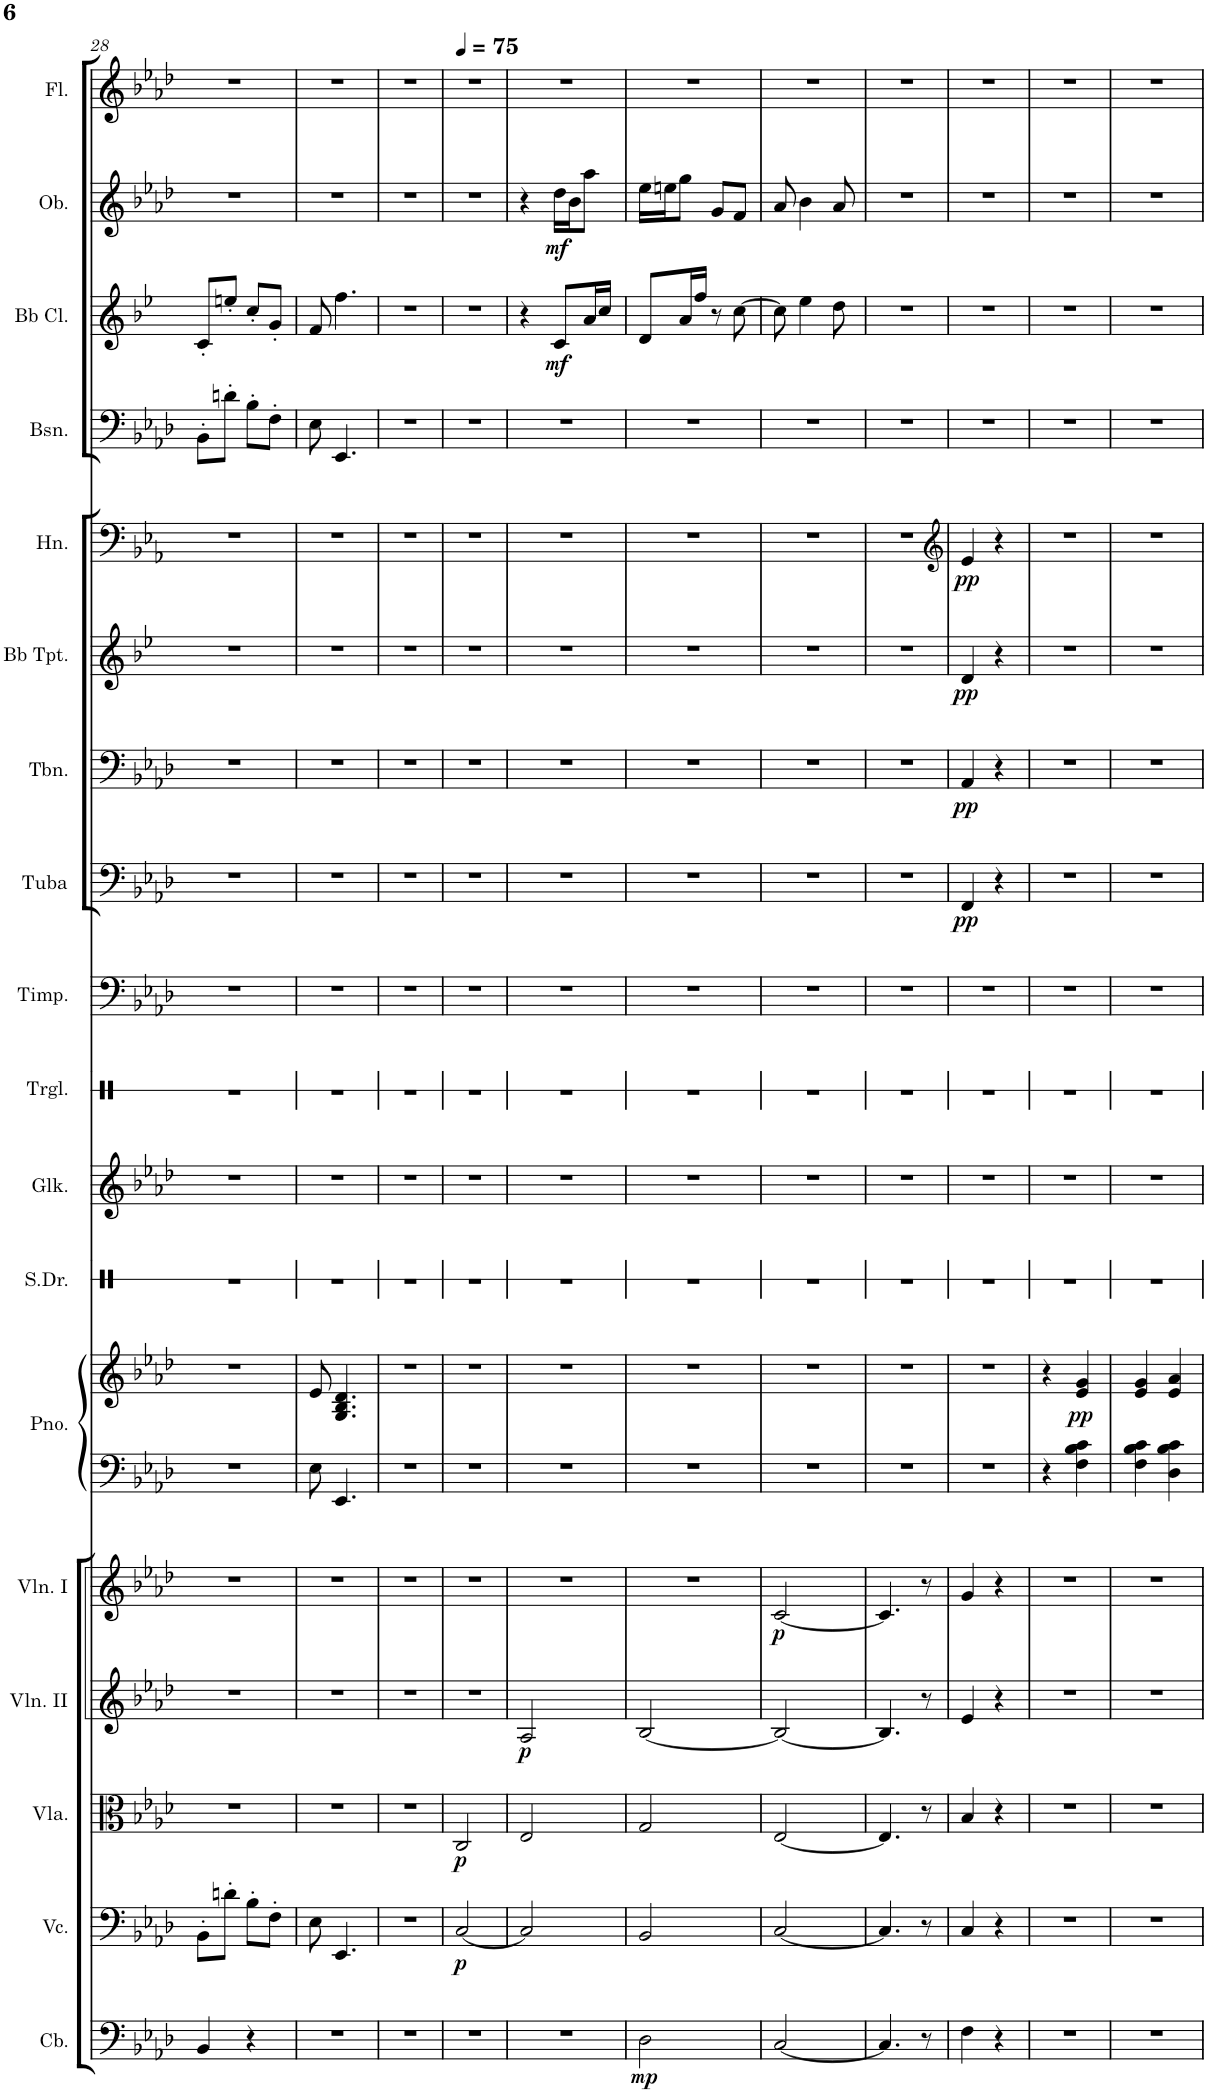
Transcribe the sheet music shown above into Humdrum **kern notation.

**kern	**dynam	**kern	**dynam	**kern	**dynam	**kern	**dynam	**kern	**dynam	**kern	**kern	**dynam	**kern	**kern	**kern	**kern	**kern	**dynam	**kern	**dynam	**kern	**dynam	**kern	**dynam	**kern	**kern	**dynam	**kern	**dynam	**kern
*part18	*part18	*part17	*part17	*part16	*part16	*part15	*part15	*part14	*part14	*part13	*part13	*part13	*part12	*part11	*part10	*part9	*part8	*part8	*part7	*part7	*part6	*part6	*part5	*part5	*part4	*part3	*part3	*part2	*part2	*part1
*staff19	*staff19	*staff18	*staff18	*staff17	*staff17	*staff16	*staff16	*staff15	*staff15	*staff14	*staff13	*staff13/14	*staff12	*staff11	*staff10	*staff9	*staff8	*staff8	*staff7	*staff7	*staff6	*staff6	*staff5	*staff5	*staff4	*staff3	*staff3	*staff2	*staff2	*staff1
*I"Contrabass	*	*I"Cello	*	*I"Viola	*	*I"Violin II	*	*I"Violin I	*	*I"Piano	*	*	*I"Snare Drum	*I"Glockenspiel	*I"Triangle	*I"Timpani	*I"Tuba	*	*I"Trombone	*	*I"Trumpet in Bb	*	*I"Horn in F	*	*I"Bassoon	*I"Clarinet in Bb	*	*I"Oboe	*	*I"Flute
*I'Cb.	*	*	*	*I'Vla.	*	*I'Vln. II	*	*I'Vln. I	*	*I'Pno.	*	*	*I'S.Dr.	*I'Glk.	*I'Trgl.	*I'Timp.	*I'Tuba	*	*I'Tbn.	*	*	*	*I'Hn.	*	*I'Bsn.	*	*	*I'Ob.	*	*I'Fl.
!!LO:PB:g=z
*clefF4	*	*clefF4	*	*clefC3	*	*clefG2	*	*clefG2	*	*clefF4	*clefG2	*	*clefX	*clefG2	*clefX	*clefF4	*clefF4	*	*clefF4	*	*clefG2	*	*clefF4	*	*clefF4	*clefG2	*	*clefG2	*	*clefG2
*Trd7c12	*	*	*	*	*	*	*	*	*	*	*	*	*	*Trd-14c-24	*	*	*	*	*	*	*Trd1c2	*	*Trd4c7	*	*	*Trd1c2	*	*	*	*
*k[b-e-a-d-]	*	*k[b-e-a-d-]	*	*k[b-e-a-d-]	*	*k[b-e-a-d-]	*	*k[b-e-a-d-]	*	*k[b-e-a-d-]	*k[b-e-a-d-]	*	*k[b-e-a-d-]	*k[b-e-a-d-]	*k[b-e-a-d-]	*k[b-e-a-d-]	*k[b-e-a-d-]	*	*k[b-e-a-d-]	*	*k[b-e-]	*	*k[b-e-a-]	*	*k[b-e-a-d-]	*k[b-e-]	*	*k[b-e-a-d-]	*	*k[b-e-a-d-]
*A-:	*	*A-:	*	*A-:	*	*A-:	*	*A-:	*	*A-:	*A-:	*	*A-:	*A-:	*A-:	*A-:	*A-:	*	*A-:	*	*B-:	*	*E-:	*	*A-:	*B-:	*	*A-:	*	*A-:
*M2/4	*	*M2/4	*	*M2/4	*	*M2/4	*	*M2/4	*	*M2/4	*M2/4	*	*M2/4	*M2/4	*M2/4	*M2/4	*M2/4	*	*M2/4	*	*M2/4	*	*M2/4	*	*M2/4	*M2/4	*	*M2/4	*	*M2/4
=28	=28	=28	=28	=28	=28	=28	=28	=28	=28	=28	=28	=28	=28	=28	=28	=28	=28	=28	=28	=28	=28	=28	=28	=28	=28	=28	=28	=28	=28	=28
4BB-/	.	8BB-'\L	.	2r	.	2r	.	2r	.	2r	2r	.	2r	2r	2r	2r	2r	.	2r	.	2r	.	2r	.	8BB-'\L	8c'/L	.	2r	.	2r
.	.	8dn'\J	.	.	.	.	.	.	.	.	.	.	.	.	.	.	.	.	.	.	.	.	.	.	8dn'\J	8een'/J	.	.	.	.
4r	.	8B-'\L	.	.	.	.	.	.	.	.	.	.	.	.	.	.	.	.	.	.	.	.	.	.	8B-'\L	8cc'/L	.	.	.	.
.	.	8F'\J	.	.	.	.	.	.	.	.	.	.	.	.	.	.	.	.	.	.	.	.	.	.	8F'\J	8g'/J	.	.	.	.
=29	=29	=29	=29	=29	=29	=29	=29	=29	=29	=29	=29	=29	=29	=29	=29	=29	=29	=29	=29	=29	=29	=29	=29	=29	=29	=29	=29	=29	=29	=29
2r	.	8E-\	.	2r	.	2r	.	2r	.	8E-\	8e-/	.	2r	2r	2r	2r	2r	.	2r	.	2r	.	2r	.	8E-\	8f/	.	2r	.	2r
.	.	4.EE-/	.	.	.	.	.	.	.	4.EE-/	4.G/ 4.B-/ 4.d-/	.	.	.	.	.	.	.	.	.	.	.	.	.	4.EE-/	4.ff\	.	.	.	.
=30	=30	=30	=30	=30	=30	=30	=30	=30	=30	=30	=30	=30	=30	=30	=30	=30	=30	=30	=30	=30	=30	=30	=30	=30	=30	=30	=30	=30	=30	=30
2r	.	2r	.	2r	.	2r	.	2r	.	2r	2r	.	2r	2r	2r	2r	2r	.	2r	.	2r	.	2r	.	2r	2r	.	2r	.	2r
=31	=31	=31	=31	=31	=31	=31	=31	=31	=31	=31	=31	=31	=31	=31	=31	=31	=31	=31	=31	=31	=31	=31	=31	=31	=31	=31	=31	=31	=31	=31
*	*	*	*	*	*	*	*	*	*	*	*	*	*	*	*	*	*	*	*	*	*	*	*	*	*	*	*	*	*	*MM75
!	!	!	!LO:DY:b	!	!LO:DY:b	!	!	!	!	!	!	!	!	!	!	!	!	!	!	!	!	!	!	!	!	!	!	!	!	!
2r	.	[2C/	p	2C/	p	2r	.	2r	.	2r	2r	.	2r	2r	2r	2r	2r	.	2r	.	2r	.	2r	.	2r	2r	.	2r	.	2r
=32	=32	=32	=32	=32	=32	=32	=32	=32	=32	=32	=32	=32	=32	=32	=32	=32	=32	=32	=32	=32	=32	=32	=32	=32	=32	=32	=32	=32	=32	=32
!	!	!	!	!	!	!	!LO:DY:b	!	!	!	!	!	!	!	!	!	!	!	!	!	!	!	!	!	!	!	!	!	!	!
2r	.	2C/]	.	2E-/	.	2A-/	p	2r	.	2r	2r	.	2r	2r	2r	2r	2r	.	2r	.	2r	.	2r	.	2r	4r	.	4r	.	2r
!	!	!	!	!	!	!	!	!	!	!	!	!	!	!	!	!	!	!	!	!	!	!	!	!	!	!	!LO:DY:b	!	!LO:DY:b	!
.	.	.	.	.	.	.	.	.	.	.	.	.	.	.	.	.	.	.	.	.	.	.	.	.	.	8c/L	mf	16dd-\LL	mf	.
.	.	.	.	.	.	.	.	.	.	.	.	.	.	.	.	.	.	.	.	.	.	.	.	.	.	.	.	16b-\J	.	.
.	.	.	.	.	.	.	.	.	.	.	.	.	.	.	.	.	.	.	.	.	.	.	.	.	.	16a/L	.	8aa-\J	.	.
.	.	.	.	.	.	.	.	.	.	.	.	.	.	.	.	.	.	.	.	.	.	.	.	.	.	16cc/JJ	.	.	.	.
=33	=33	=33	=33	=33	=33	=33	=33	=33	=33	=33	=33	=33	=33	=33	=33	=33	=33	=33	=33	=33	=33	=33	=33	=33	=33	=33	=33	=33	=33	=33
!	!LO:DY:b	!	!	!	!	!	!	!	!	!	!	!	!	!	!	!	!	!	!	!	!	!	!	!	!	!	!	!	!	!
2D-\	mp	2BB-/	.	2G/	.	[2B-/	.	2r	.	2r	2r	.	2r	2r	2r	2r	2r	.	2r	.	2r	.	2r	.	2r	8d/L	.	16ee-\LL	.	2r
.	.	.	.	.	.	.	.	.	.	.	.	.	.	.	.	.	.	.	.	.	.	.	.	.	.	.	.	16een\J	.	.
.	.	.	.	.	.	.	.	.	.	.	.	.	.	.	.	.	.	.	.	.	.	.	.	.	.	16a/L	.	8gg\J	.	.
.	.	.	.	.	.	.	.	.	.	.	.	.	.	.	.	.	.	.	.	.	.	.	.	.	.	16ff/JJ	.	.	.	.
.	.	.	.	.	.	.	.	.	.	.	.	.	.	.	.	.	.	.	.	.	.	.	.	.	.	8r	.	8g/L	.	.
.	.	.	.	.	.	.	.	.	.	.	.	.	.	.	.	.	.	.	.	.	.	.	.	.	.	[8cc\	.	8f/J	.	.
=34	=34	=34	=34	=34	=34	=34	=34	=34	=34	=34	=34	=34	=34	=34	=34	=34	=34	=34	=34	=34	=34	=34	=34	=34	=34	=34	=34	=34	=34	=34
!	!	!	!	!	!	!	!	!	!LO:DY:b	!	!	!	!	!	!	!	!	!	!	!	!	!	!	!	!	!	!	!	!	!
[2C/	.	[2C/	.	[2E-/	.	2B-/_	.	[2c/	p	2r	2r	.	2r	2r	2r	2r	2r	.	2r	.	2r	.	2r	.	2r	8cc\]	.	8a-/	.	2r
.	.	.	.	.	.	.	.	.	.	.	.	.	.	.	.	.	.	.	.	.	.	.	.	.	.	4ee-\	.	4b-\	.	.
.	.	.	.	.	.	.	.	.	.	.	.	.	.	.	.	.	.	.	.	.	.	.	.	.	.	8dd\	.	8a-/	.	.
=35	=35	=35	=35	=35	=35	=35	=35	=35	=35	=35	=35	=35	=35	=35	=35	=35	=35	=35	=35	=35	=35	=35	=35	=35	=35	=35	=35	=35	=35	=35
4.C/]	.	4.C/]	.	4.E-/]	.	4.B-/]	.	4.c/]	.	2r	2r	.	2r	2r	2r	2r	2r	.	2r	.	2r	.	2r	.	2r	2r	.	2r	.	2r
8r	.	8r	.	8r	.	8r	.	8r	.	.	.	.	.	.	.	.	.	.	.	.	.	.	.	.	.	.	.	.	.	.
=36	=36	=36	=36	=36	=36	=36	=36	=36	=36	=36	=36	=36	=36	=36	=36	=36	=36	=36	=36	=36	=36	=36	=36	=36	=36	=36	=36	=36	=36	=36
*	*	*	*	*	*	*	*	*	*	*	*	*	*	*	*	*	*	*	*	*	*	*	*clefG2	*	*	*	*	*	*	*
!	!	!	!	!	!	!	!	!	!	!	!	!	!	!	!	!	!	!LO:DY:b	!	!LO:DY:b	!	!LO:DY:b	!	!LO:DY:b	!	!	!	!	!	!
4F\	.	4C/	.	4B-/	.	4e-/	.	4g/	.	2r	2r	.	2r	2r	2r	2r	4FF/	pp	4AA-/	pp	4d/	pp	4e-/	pp	2r	2r	.	2r	.	2r
4r	.	4r	.	4r	.	4r	.	4r	.	.	.	.	.	.	.	.	4r	.	4r	.	4r	.	4r	.	.	.	.	.	.	.
=37	=37	=37	=37	=37	=37	=37	=37	=37	=37	=37	=37	=37	=37	=37	=37	=37	=37	=37	=37	=37	=37	=37	=37	=37	=37	=37	=37	=37	=37	=37
2r	.	2r	.	2r	.	2r	.	2r	.	4r	4r	.	2r	2r	2r	2r	2r	.	2r	.	2r	.	2r	.	2r	2r	.	2r	.	2r
!	!	!	!	!	!	!	!	!	!	!	!	!LO:DY:a=2	!	!	!	!	!	!	!	!	!	!	!	!	!	!	!	!	!	!
.	.	.	.	.	.	.	.	.	.	4F\ 4B-\ 4c\	4e-/ 4g/	pp	.	.	.	.	.	.	.	.	.	.	.	.	.	.	.	.	.	.
=38	=38	=38	=38	=38	=38	=38	=38	=38	=38	=38	=38	=38	=38	=38	=38	=38	=38	=38	=38	=38	=38	=38	=38	=38	=38	=38	=38	=38	=38	=38
2r	.	2r	.	2r	.	2r	.	2r	.	4F\ 4B-\ 4c\	4e-/ 4g/	.	2r	2r	2r	2r	2r	.	2r	.	2r	.	2r	.	2r	2r	.	2r	.	2r
.	.	.	.	.	.	.	.	.	.	4D-\ 4B-\ 4c\	4e-/ 4a-/	.	.	.	.	.	.	.	.	.	.	.	.	.	.	.	.	.	.	.
=	=	=	=	=	=	=	=	=	=	=	=	=	=	=	=	=	=	=	=	=	=	=	=	=	=	=	=	=	=	=
*-	*-	*-	*-	*-	*-	*-	*-	*-	*-	*-	*-	*-	*-	*-	*-	*-	*-	*-	*-	*-	*-	*-	*-	*-	*-	*-	*-	*-	*-	*-
